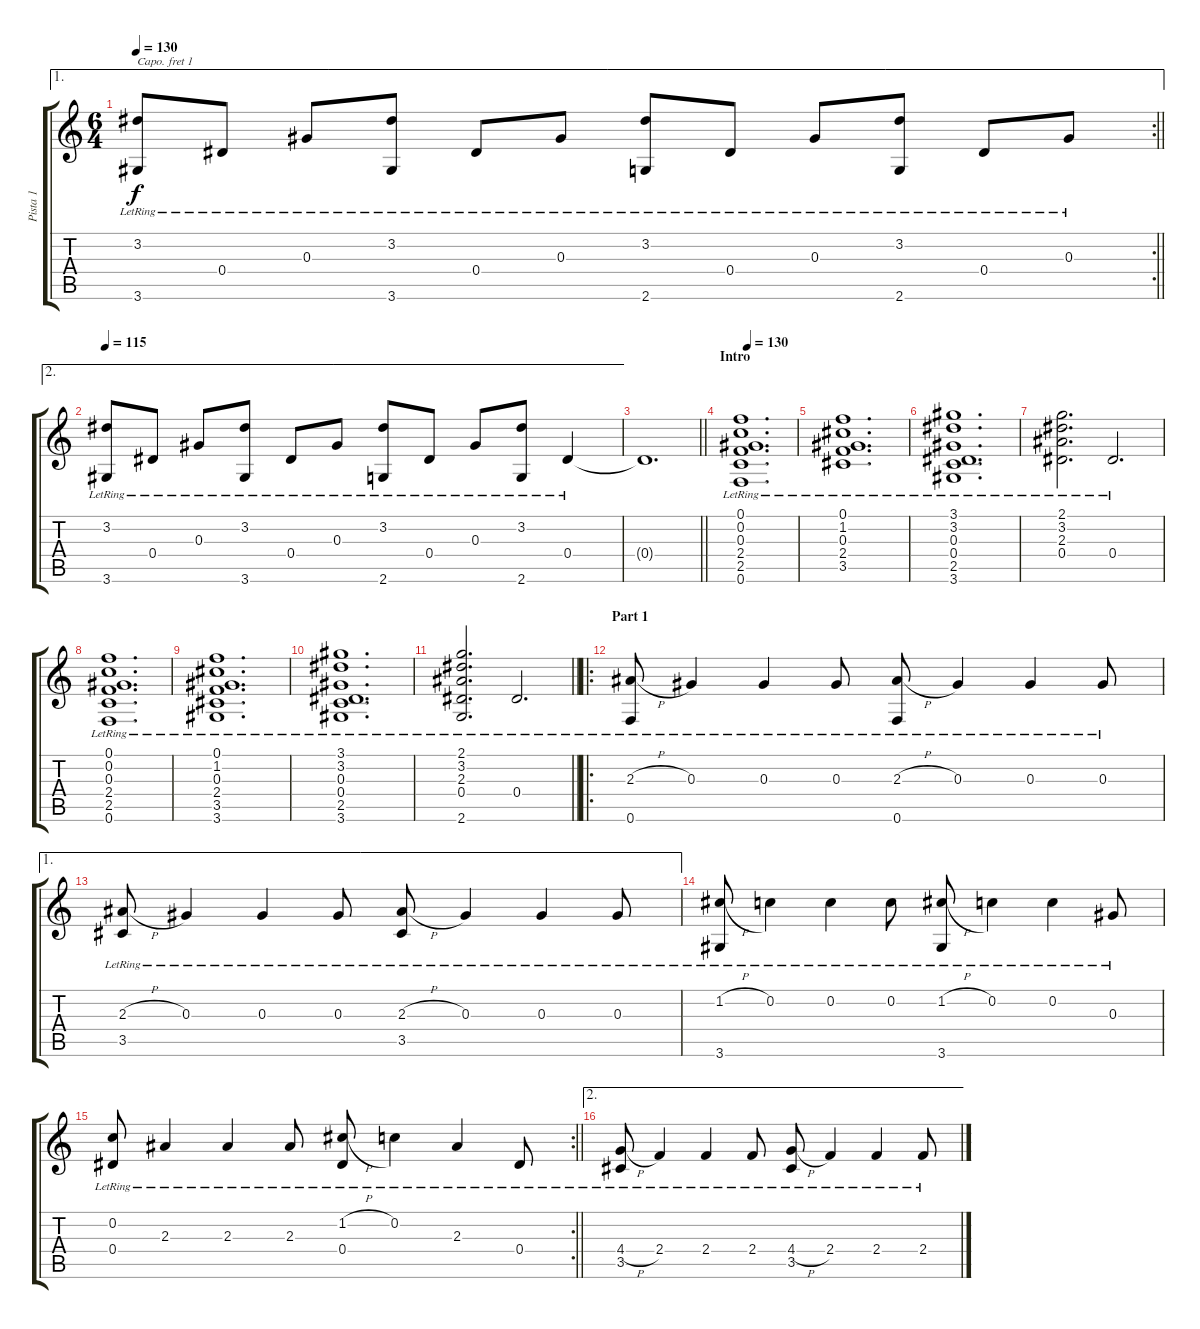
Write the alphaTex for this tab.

\track ("Pista 1" "Pista 1") {instrument acousticguitarsteel}
\staff {score tabs}
\capo 1
\tuning (E4 B3 G3 D3 A2 E2) {hide}
\ae 1
\rc 2
\ts (6 4)
\tempo 130
\clef g2
\barLineRight lightlight
\ks c
(3.2{lr} 3.6{lr}).8{dy f} 0.4{lr}.8 0.3{lr}.8 (3.2{lr} 3.6{lr}).8 0.4{lr}.8 0.3{lr}.8 (3.2{lr} 2.6{lr}).8 0.4{lr}.8 0.3{lr}.8 (3.2{lr} 2.6{lr}).8 0.4{lr}.8 0.3{lr}.8 |
\ae 2
\tempo 115
(3.2{lr} 3.6{lr}).8 0.4{lr}.8 0.3{lr}.8 (3.2{lr} 3.6{lr}).8 0.4{lr}.8 0.3{lr}.8 (3.2{lr} 2.6{lr}).8 0.4{lr}.8 0.3{lr}.8 (3.2{lr} 2.6{lr}).8 0.4{lr}.4 |
\barLineRight lightlight
0.4{t}.1{d} |
\section ("" "Intro")
\tempo 130
(0.1{lr} 0.2{lr} 0.3{lr} 2.4{lr} 2.5{lr} 0.6{lr}).1{d} |
(0.1{lr} 1.2{lr} 0.3{lr} 2.4{lr} 3.5{lr}).1{d} |
(3.1{lr} 3.2{lr} 0.3{lr} 0.4{lr} 2.5{lr} 3.6{lr}).1{d} |
(2.1{lr} 3.2{lr} 2.3{lr} 0.4{lr}).2{d} 0.4{lr}.2{d} |
(0.1{lr} 0.2{lr} 0.3{lr} 2.4{lr} 2.5{lr} 0.6{lr}).1{d} |
(0.1{lr} 1.2{lr} 0.3{lr} 2.4{lr} 3.5{lr} 3.6{lr}).1{d} |
(3.1{lr} 3.2{lr} 0.3{lr} 0.4{lr} 2.5{lr} 3.6{lr}).1{d} |
\barLineRight lightlight
(2.1{lr} 3.2{lr} 2.3{lr} 0.4{lr} 2.6{lr}).2{d} 0.4{lr}.2{d} |
\ro
\section ("" "Part 1")
(2.3{h lr} 0.6{lr}).8 0.3{lr}.4 0.3{lr}.4 0.3{lr}.8 (2.3{h lr} 0.6{lr}).8 0.3{lr}.4 0.3{lr}.4 0.3{lr}.8 |
\ae 1
(2.3{h lr} 3.5{lr}).8 0.3{lr}.4 0.3{lr}.4 0.3{lr}.8 (2.3{h lr} 3.5{lr}).8 0.3{lr}.4 0.3{lr}.4 0.3{lr}.8 |
(1.2{h lr} 3.6{lr}).8 0.2{lr}.4 0.2{lr}.4 0.2{lr}.8 (1.2{h lr} 3.6{lr}).8 0.2{lr}.4 0.2{lr}.4 0.3{lr}.8 |
\rc 2
\barLineRight lightlight
(0.2{lr} 0.4{lr}).8 2.3{lr}.4 2.3{lr}.4 2.3{lr}.8 (1.2{h lr} 0.4{lr}).8 0.2{lr}.4 2.3{lr}.4 0.4{lr}.8 |
\ae 2
(4.4{h lr} 3.5{lr}).8 2.4{lr}.4 2.4{lr}.4 2.4{lr}.8 (4.4{h lr} 3.5{lr}).8 2.4{lr}.4 2.4{lr}.4 2.4{lr}.8
